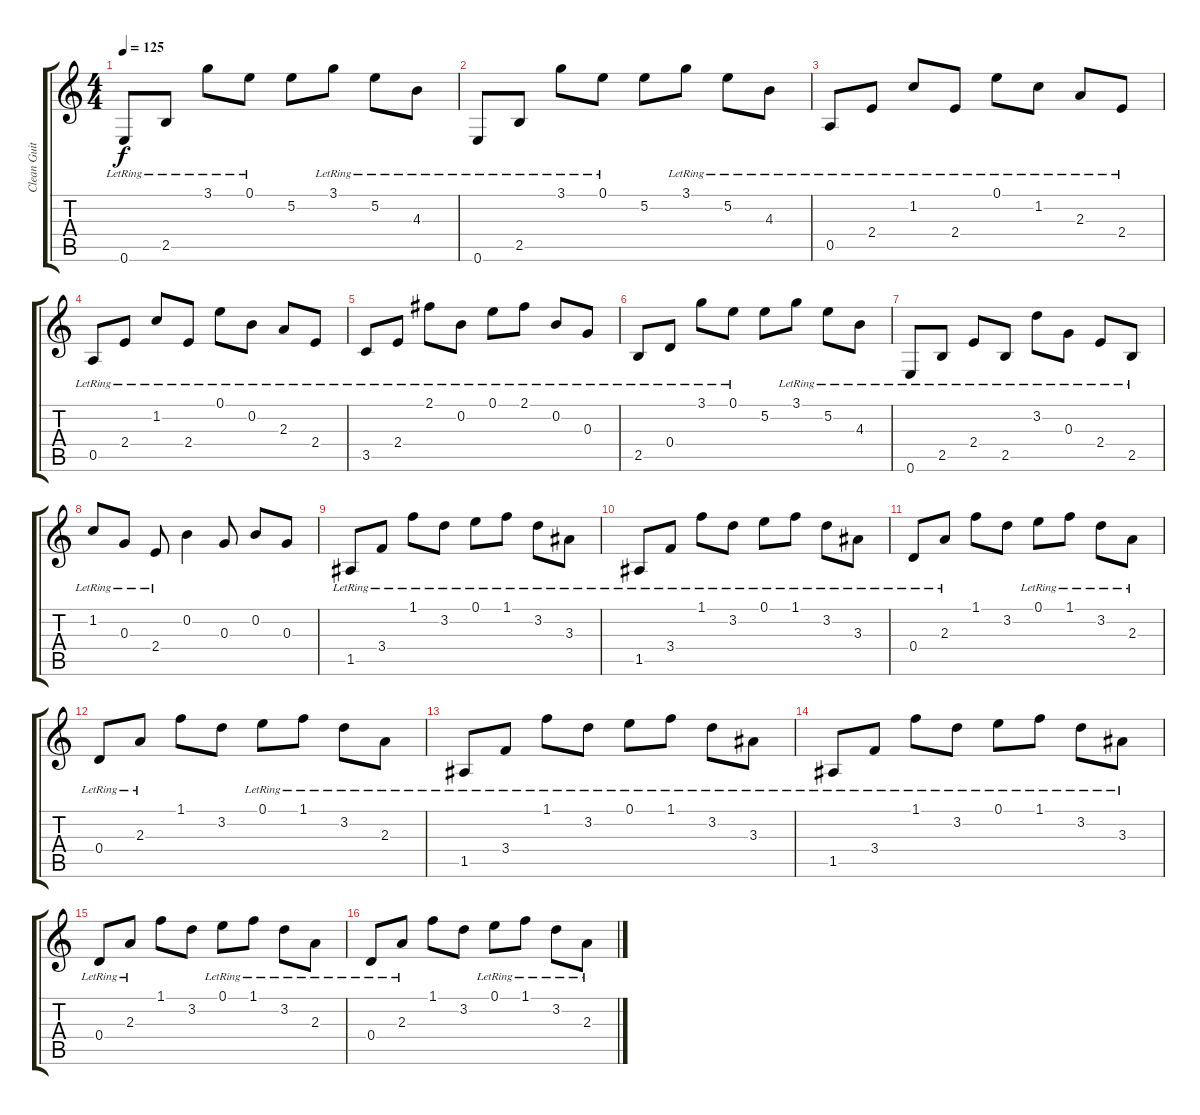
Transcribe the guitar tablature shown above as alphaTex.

\track ("Clean Guitar" "Clean Guit") {instrument acousticguitarnylon}
\staff {score tabs}
\tuning (E4 B3 G3 D3 A2 E2) {hide}
\ts (4 4)
\tempo 125
\clef g2
\ks c
0.6{lr}.8{dy f} 2.5{lr}.8 3.1{lr}.8 0.1{lr}.8 5.2.8 3.1{lr}.8 5.2{lr}.8 4.3{lr}.8 |
0.6{lr}.8 2.5{lr}.8 3.1{lr}.8 0.1{lr}.8 5.2.8 3.1{lr}.8 5.2{lr}.8 4.3{lr}.8 |
0.5{lr}.8 2.4{lr}.8 1.2{lr}.8 2.4{lr}.8 0.1{lr}.8 1.2{lr}.8 2.3{lr}.8 2.4{lr}.8 |
0.5{lr}.8 2.4{lr}.8 1.2{lr}.8 2.4{lr}.8 0.1{lr}.8 0.2{lr}.8 2.3{lr}.8 2.4{lr}.8 |
3.5{lr}.8 2.4{lr}.8 2.1{lr}.8 0.2{lr}.8 0.1{lr}.8 2.1{lr}.8 0.2{lr}.8 0.3{lr}.8 |
2.5{lr}.8 0.4{lr}.8 3.1{lr}.8 0.1{lr}.8 5.2.8 3.1{lr}.8 5.2{lr}.8 4.3{lr}.8 |
0.6{lr}.8 2.5{lr}.8 2.4{lr}.8 2.5{lr}.8 3.2{lr}.8 0.3{lr}.8 2.4{lr}.8 2.5{lr}.8 |
1.2{lr}.8 0.3{lr}.8 2.4{lr}.8 0.2.4 0.3.8 0.2.8 0.3.8 |
1.5{lr}.8 3.4{lr}.8 1.1{lr}.8 3.2{lr}.8 0.1{lr}.8 1.1{lr}.8 3.2{lr}.8 3.3{lr}.8 |
1.5{lr}.8 3.4{lr}.8 1.1{lr}.8 3.2{lr}.8 0.1{lr}.8 1.1{lr}.8 3.2{lr}.8 3.3{lr}.8 |
0.4{lr}.8 2.3{lr}.8 1.1.8 3.2.8 0.1{lr}.8 1.1{lr}.8 3.2{lr}.8 2.3{lr}.8 |
0.4{lr}.8 2.3{lr}.8 1.1.8 3.2.8 0.1{lr}.8 1.1{lr}.8 3.2{lr}.8 2.3{lr}.8 |
1.5{lr}.8 3.4{lr}.8 1.1{lr}.8 3.2{lr}.8 0.1{lr}.8 1.1{lr}.8 3.2{lr}.8 3.3{lr}.8 |
1.5{lr}.8 3.4{lr}.8 1.1{lr}.8 3.2{lr}.8 0.1{lr}.8 1.1{lr}.8 3.2{lr}.8 3.3{lr}.8 |
0.4{lr}.8 2.3{lr}.8 1.1.8 3.2.8 0.1{lr}.8 1.1{lr}.8 3.2{lr}.8 2.3{lr}.8 |
0.4{lr}.8 2.3{lr}.8 1.1.8 3.2.8 0.1{lr}.8 1.1{lr}.8 3.2{lr}.8 2.3{lr}.8
